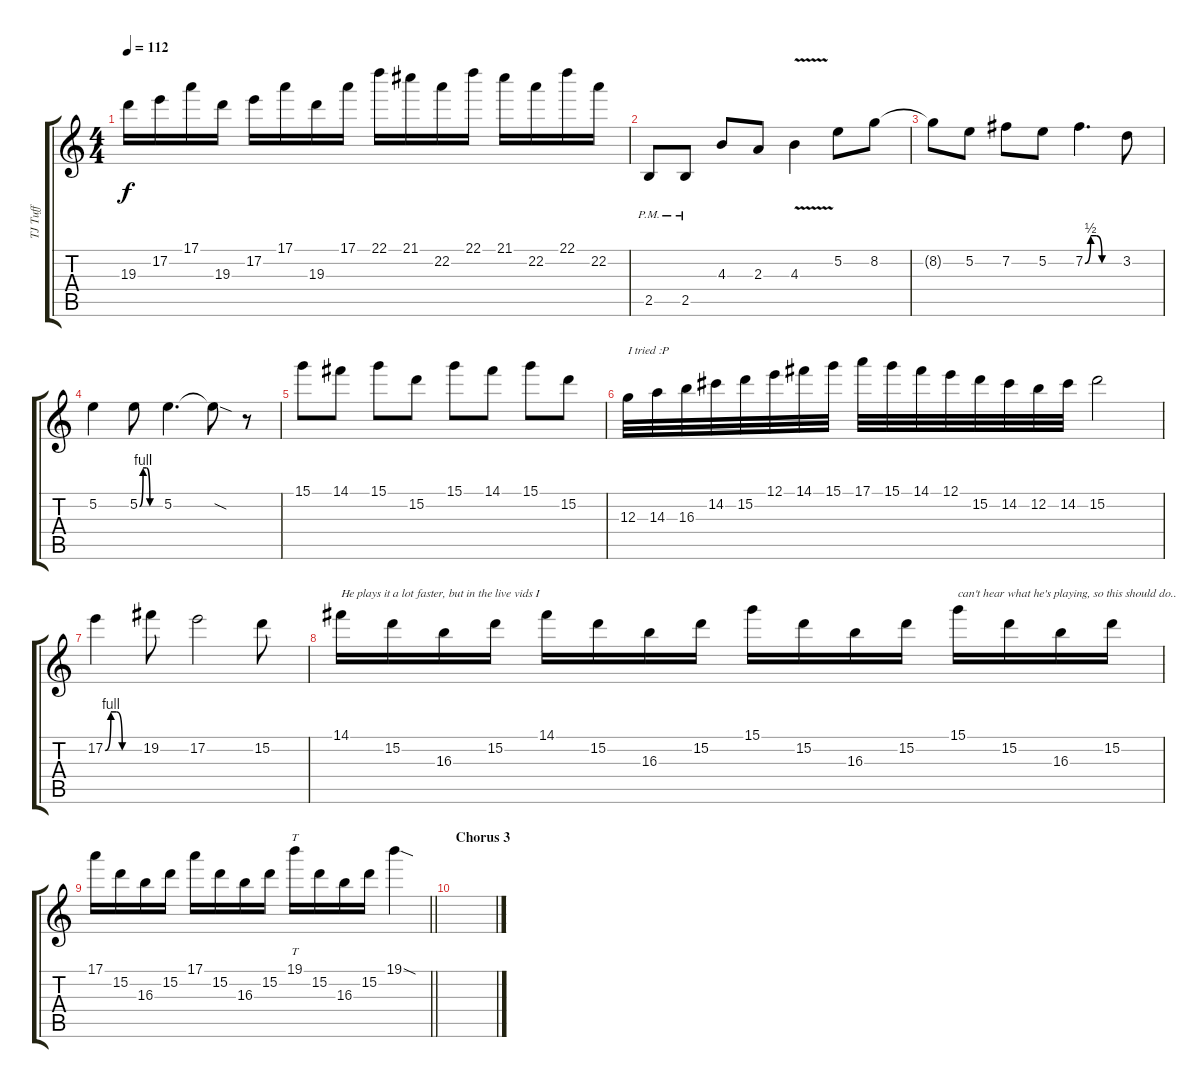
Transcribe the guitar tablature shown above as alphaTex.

\track ("TJ Tuff" "TJ Tuff") {instrument distortionguitar}
\staff {score tabs}
\tuning (E4 B3 G3 D3 A2 E2) {hide}
\ts (4 4)
\tempo 112
\clef g2
\ks c
19.3.16{dy f} 17.2.16 17.1.16 19.3.16 17.2.16 17.1.16 19.3.16 17.1.16 22.1.16 21.1.16 22.2.16 22.1.16 21.1.16 22.2.16 22.1.16 22.2.16 |
2.5{pm}.8 2.5{pm}.8 4.3.8 2.3.8 4.3{v}.4 5.2.8 8.2.8 |
8.2{t}.8 5.2.8 7.2.8 5.2.8 7.2{be (custom 0 0 10 2 20 2 30 0 60 0)}.4{d} 3.2.8 |
5.2.4 5.2{be (custom 0 0 10 4 20 4 30 0 60 0)}.8 5.2.4{d} 5.2{sod t}.8 r.8 |
15.1.8 14.1.8 15.1.8 15.2.8 15.1.8 14.1.8 15.1.8 15.2.8 |
12.3.32{txt "I tried :P"} 14.3.32 16.3.32 14.2.32 15.2.32 12.1.32 14.1.32 15.1.32 17.1.32 15.1.32 14.1.32 12.1.32 15.2.32 14.2.32 12.2.32 14.2.32 15.2.2 |
17.2{be (custom 0 0 10 4 20 4 30 0 60 0)}.4 19.2.8 17.2.2 15.2.8 |
14.1.16{txt "He plays it a lot faster, but in the live vids I"} 15.2.16 16.3.16 15.2.16 14.1.16 15.2.16 16.3.16 15.2.16 15.1.16 15.2.16 16.3.16 15.2.16 15.1.16{txt "can't hear what he's playing, so this should do.."} 15.2.16 16.3.16 15.2.16 |
\barLineRight lightlight
17.1.16 15.2.16 16.3.16 15.2.16 17.1.16 15.2.16 16.3.16 15.2.16 19.1.16{tt} 15.2.16 16.3.16 15.2.16 19.1{sod}.4 |
\section ("" "Chorus 3")
